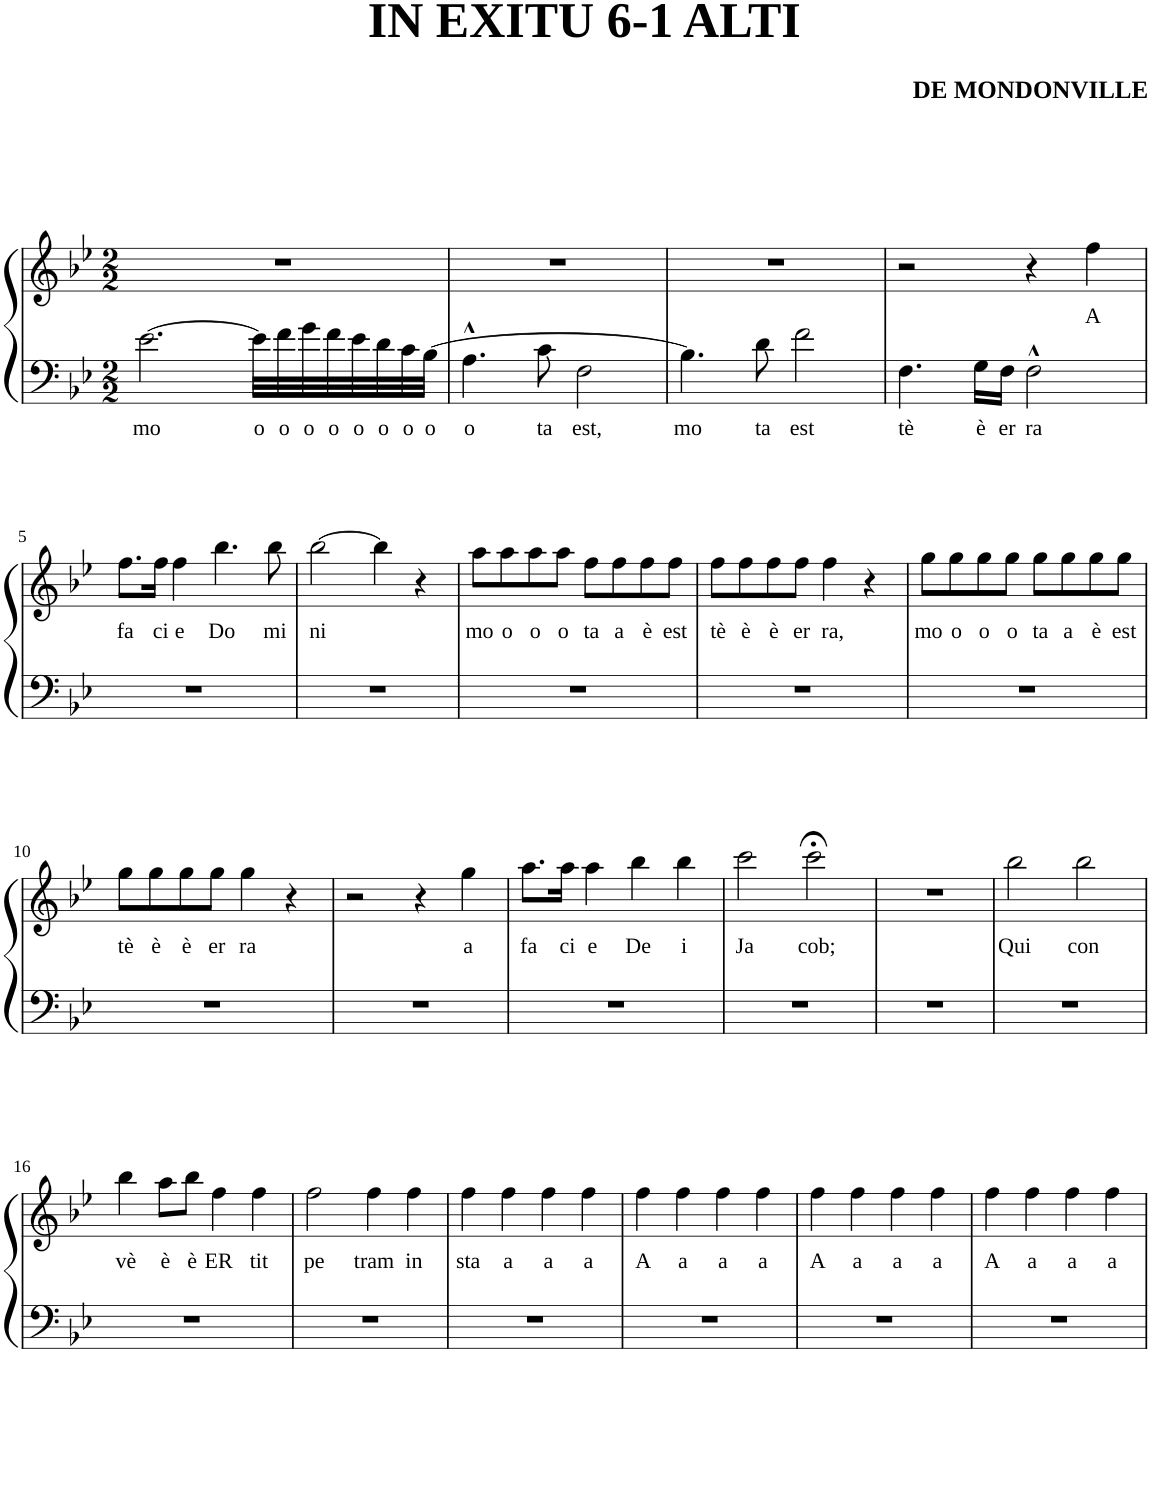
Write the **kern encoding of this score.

**kern	**text	**kern	**text
*part1	*part1	*part1	*part1
*staff2	*staff2	*staff1	*staff1
*I"Piano	*	*	*
*I'Pno	*	*	*
*clefF4	*	*clefG2	*
*k[b-e-]	*	*k[b-e-]	*
*B-:	*	*B-:	*
*M2/2	*	*M2/2	*
=1	=1	=1	=1
!	!LO:LY:b	!	!
[2.e-\	mo	1r	.
!	!LO:LY:b	!	!
32e-\LLL]	o	.	.
!	!LO:LY:b	!	!
32f\	o	.	.
!	!LO:LY:b	!	!
32g\	o	.	.
!	!LO:LY:b	!	!
32f\	o	.	.
!	!LO:LY:b	!	!
32e-\	o	.	.
!	!LO:LY:b	!	!
32d\	o	.	.
!	!LO:LY:b	!	!
32c\	o	.	.
!	!LO:LY:b	!	!
[32B-\JJJ	o	.	.
=2	=2	=2	=2
!	!LO:LY:b	!	!
4.A^^\	o	1r	.
!	!LO:LY:b	!	!
8c\	ta	.	.
!	!LO:LY:b	!	!
2F\	est,	.	.
=3	=3	=3	=3
!	!LO:LY:b	!	!
4.B-\]	mo	1r	.
!	!LO:LY:b	!	!
8d\	ta	.	.
!	!LO:LY:b	!	!
2f\	est	.	.
=4	=4	=4	=4
!	!LO:LY:b	!	!
4.F\	tè	2r	.
!	!LO:LY:b	!	!
16G\LL	è	.	.
!	!LO:LY:b	!	!
16F\JJ	er	.	.
!	!LO:LY:b	!	!
2F^^\	ra	4r	.
!	!	!	!LO:LY:b
.	.	4ff\	A
!!LO:LB:g=z
=5	=5	=5	=5
!	!	!	!LO:LY:b
1r	.	8.ff\L	fa
!	!	!	!LO:LY:b
.	.	16ff\Jk	ci
!	!	!	!LO:LY:b
.	.	4ff\	e
!	!	!	!LO:LY:b
.	.	4.bb-\	Do
!	!	!	!LO:LY:b
.	.	8bb-\	mi
=6	=6	=6	=6
!	!	!	!LO:LY:b
1r	.	[2bb-\	ni
.	.	4bb-\]	.
.	.	4r	.
=7	=7	=7	=7
!	!	!	!LO:LY:b
1r	.	8aa\L	mo
!	!	!	!LO:LY:b
.	.	8aa\	o
!	!	!	!LO:LY:b
.	.	8aa\	o
!	!	!	!LO:LY:b
.	.	8aa\J	o
!	!	!	!LO:LY:b
.	.	8ff\L	ta
!	!	!	!LO:LY:b
.	.	8ff\	a
!	!	!	!LO:LY:b
.	.	8ff\	è
!	!	!	!LO:LY:b
.	.	8ff\J	est
=8	=8	=8	=8
!	!	!	!LO:LY:b
1r	.	8ff\L	tè
!	!	!	!LO:LY:b
.	.	8ff\	è
!	!	!	!LO:LY:b
.	.	8ff\	è
!	!	!	!LO:LY:b
.	.	8ff\J	er
!	!	!	!LO:LY:b
.	.	4ff\	ra,
.	.	4r	.
=9	=9	=9	=9
!	!	!	!LO:LY:b
1r	.	8gg\L	mo
!	!	!	!LO:LY:b
.	.	8gg\	o
!	!	!	!LO:LY:b
.	.	8gg\	o
!	!	!	!LO:LY:b
.	.	8gg\J	o
!	!	!	!LO:LY:b
.	.	8gg\L	ta
!	!	!	!LO:LY:b
.	.	8gg\	a
!	!	!	!LO:LY:b
.	.	8gg\	è
!	!	!	!LO:LY:b
.	.	8gg\J	est
!!LO:LB:g=z
=10	=10	=10	=10
!	!	!	!LO:LY:b
1r	.	8gg\L	tè
!	!	!	!LO:LY:b
.	.	8gg\	è
!	!	!	!LO:LY:b
.	.	8gg\	è
!	!	!	!LO:LY:b
.	.	8gg\J	er
!	!	!	!LO:LY:b
.	.	4gg\	ra
.	.	4r	.
=11	=11	=11	=11
1r	.	2r	.
.	.	4r	.
!	!	!	!LO:LY:b
.	.	4gg\	a
=12	=12	=12	=12
!	!	!	!LO:LY:b
1r	.	8.aa\L	fa
!	!	!	!LO:LY:b
.	.	16aa\Jk	ci
!	!	!	!LO:LY:b
.	.	4aa\	e
!	!	!	!LO:LY:b
.	.	4bb-\	De
!	!	!	!LO:LY:b
.	.	4bb-\	i
=13	=13	=13	=13
!	!	!	!LO:LY:b
1r	.	2ccc\	Ja
!	!	!	!LO:LY:b
.	.	2ccc;<\	cob;
=14	=14	=14	=14
1r	.	1r	.
=15	=15	=15	=15
!	!	!	!LO:LY:b
1r	.	2bb-\	Qui
!	!	!	!LO:LY:b
.	.	2bb-\	con
!!LO:LB:g=z
=16	=16	=16	=16
!	!	!	!LO:LY:b
1r	.	4bb-\	vè
!	!	!	!LO:LY:b
.	.	8aa\L	è
!	!	!	!LO:LY:b
.	.	8bb-\J	è
!	!	!	!LO:LY:b
.	.	4ff\	ER
!	!	!	!LO:LY:b
.	.	4ff\	tit
=17	=17	=17	=17
!	!	!	!LO:LY:b
1r	.	2ff\	pe
!	!	!	!LO:LY:b
.	.	4ff\	tram
!	!	!	!LO:LY:b
.	.	4ff\	in
=18	=18	=18	=18
!	!	!	!LO:LY:b
1r	.	4ff\	sta
!	!	!	!LO:LY:b
.	.	4ff\	a
!	!	!	!LO:LY:b
.	.	4ff\	a
!	!	!	!LO:LY:b
.	.	4ff\	a
=19	=19	=19	=19
!	!	!	!LO:LY:b
1r	.	4ff\	A
!	!	!	!LO:LY:b
.	.	4ff\	a
!	!	!	!LO:LY:b
.	.	4ff\	a
!	!	!	!LO:LY:b
.	.	4ff\	a
=20	=20	=20	=20
!	!	!	!LO:LY:b
1r	.	4ff\	A
!	!	!	!LO:LY:b
.	.	4ff\	a
!	!	!	!LO:LY:b
.	.	4ff\	a
!	!	!	!LO:LY:b
.	.	4ff\	a
=21	=21	=21	=21
!	!	!	!LO:LY:b
1r	.	4ff\	A
!	!	!	!LO:LY:b
.	.	4ff\	a
!	!	!	!LO:LY:b
.	.	4ff\	a
!	!	!	!LO:LY:b
.	.	4ff\	a
=	=	=	=
*-	*-	*-	*-
